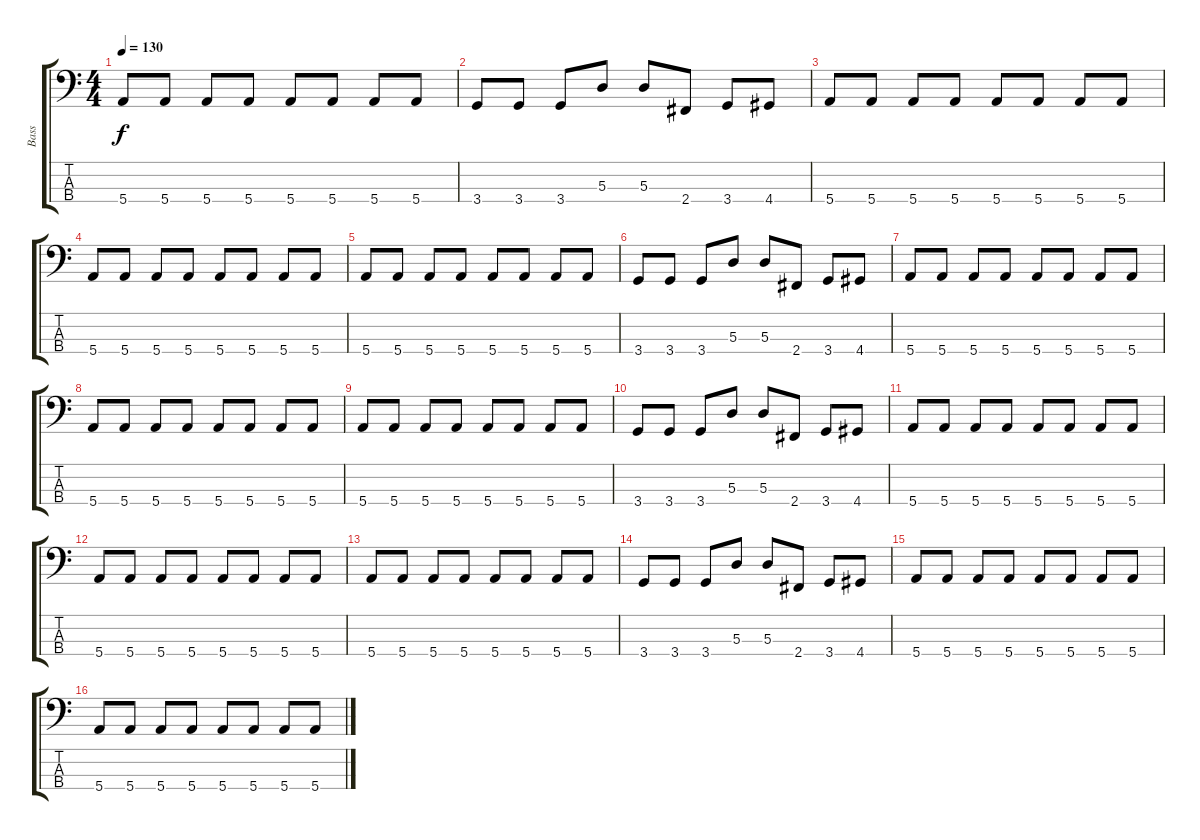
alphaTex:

\track ("Bass" "Bass") {instrument slapbass1}
\staff {score tabs}
\tuning (G2 D2 A1 E1) {hide}
\ts (4 4)
\tempo 130
\clef f4
\ks c
5.4.8{dy f} 5.4.8 5.4.8 5.4.8 5.4.8 5.4.8 5.4.8 5.4.8 |
3.4.8 3.4.8 3.4.8 5.3.8 5.3.8 2.4.8 3.4.8 4.4.8 |
5.4.8 5.4.8 5.4.8 5.4.8 5.4.8 5.4.8 5.4.8 5.4.8 |
5.4.8 5.4.8 5.4.8 5.4.8 5.4.8 5.4.8 5.4.8 5.4.8 |
5.4.8 5.4.8 5.4.8 5.4.8 5.4.8 5.4.8 5.4.8 5.4.8 |
3.4.8 3.4.8 3.4.8 5.3.8 5.3.8 2.4.8 3.4.8 4.4.8 |
5.4.8 5.4.8 5.4.8 5.4.8 5.4.8 5.4.8 5.4.8 5.4.8 |
5.4.8 5.4.8 5.4.8 5.4.8 5.4.8 5.4.8 5.4.8 5.4.8 |
5.4.8 5.4.8 5.4.8 5.4.8 5.4.8 5.4.8 5.4.8 5.4.8 |
3.4.8 3.4.8 3.4.8 5.3.8 5.3.8 2.4.8 3.4.8 4.4.8 |
5.4.8 5.4.8 5.4.8 5.4.8 5.4.8 5.4.8 5.4.8 5.4.8 |
5.4.8 5.4.8 5.4.8 5.4.8 5.4.8 5.4.8 5.4.8 5.4.8 |
5.4.8 5.4.8 5.4.8 5.4.8 5.4.8 5.4.8 5.4.8 5.4.8 |
3.4.8 3.4.8 3.4.8 5.3.8 5.3.8 2.4.8 3.4.8 4.4.8 |
5.4.8 5.4.8 5.4.8 5.4.8 5.4.8 5.4.8 5.4.8 5.4.8 |
5.4.8 5.4.8 5.4.8 5.4.8 5.4.8 5.4.8 5.4.8 5.4.8
